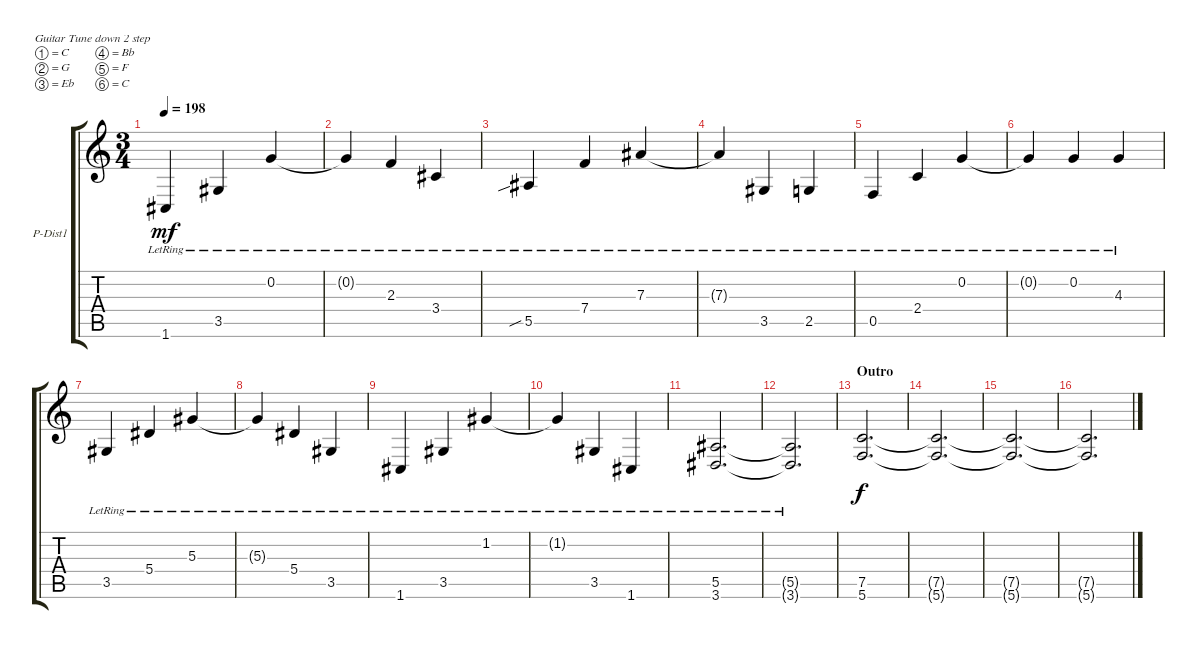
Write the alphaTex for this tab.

\defaultSystemsLayout 4
\bracketExtendMode groupsimilarinstruments
\firstSystemTrackNameOrientation horizontal
\otherSystemsTrackNameOrientation horizontal
\track ("Petrucci Dist 1" "P-Dist1") {instrument distortionguitar}
\staff {score tabs}
\tuning (C4 G3 Eb3 Bb2 F2 C2)
\ts (3 4)
\tempo 198
\clef g2
\ks c
1.6{lr}.4{dy mf} 3.5{lr}.4 0.2{lr}.4 |
0.2{lr t}.4 2.3{lr}.4 3.4{lr}.4 |
5.5{sib lr}.4 7.4{lr}.4 7.3{lr}.4 |
7.3{lr t}.4 3.5{lr}.4 2.5{lr}.4 |
0.5{lr}.4 2.4{lr}.4 0.2{lr}.4 |
0.2{lr t}.4 0.2{lr}.4 4.3{lr}.4 |
3.5{lr}.4 5.4{lr}.4 5.3{lr}.4 |
5.3{lr t}.4 5.4{lr}.4 3.5{lr}.4 |
1.6{lr}.4 3.5{lr}.4 1.2{lr}.4 |
1.2{lr t}.4 3.5{lr}.4 1.6{lr}.4 |
(3.6{lr} 5.5{lr}).2{d} |
(5.5{lr t} 3.6{lr t}).2{d} |
\section ("" "Outro")
(7.5 5.6).2{d dy f} |
(5.6{t} 7.5{t}).2{d} |
(5.6{t} 7.5{t}).2{d} |
(5.6{t} 7.5{t}).2{d}
